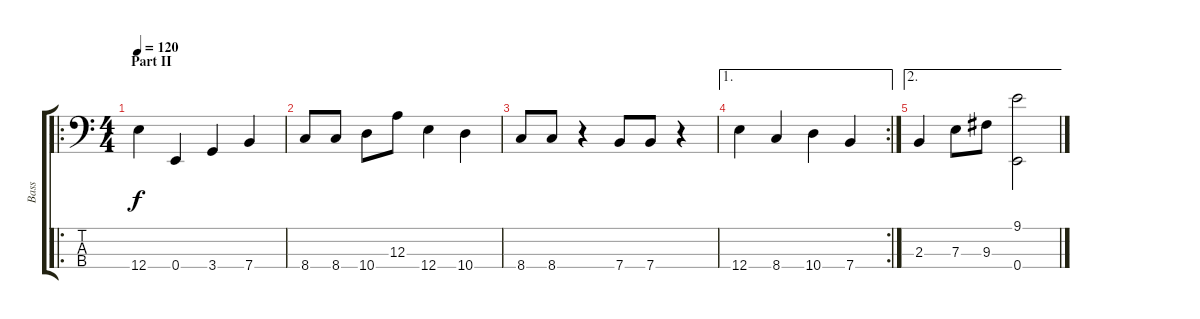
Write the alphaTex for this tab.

\track ("Bass" "Bass") {instrument fretlessbass}
\staff {score tabs}
\tuning (G2 D2 A1 E1) {hide}
\ro
\ts (4 4)
\section ("" "Part II")
\tempo 120
\clef f4
\ks c
12.4.4{dy f} 0.4.4 3.4.4 7.4.4 |
8.4.8 8.4.8 10.4.8 12.3.8 12.4.4 10.4.4 |
8.4.8 8.4.8 r.4 7.4.8 7.4.8 r.4 |
\ae 1
\rc 2
12.4.4 8.4.4 10.4.4 7.4.4 |
\ae 2
2.3.4 7.3.8 9.3.8 (9.1 0.4).2
